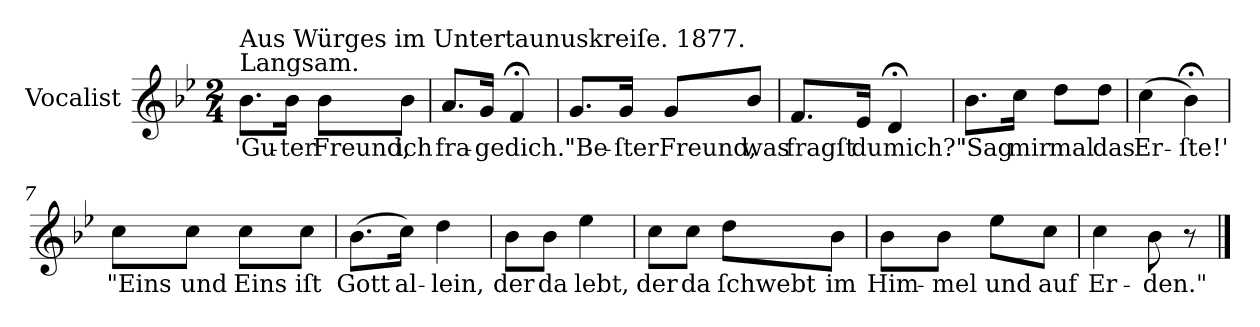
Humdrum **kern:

**kern	**text
*part1	*part1
*staff1	*staff1
*I"Vocalist	*
*k[b-e-]	*
*B-:	*
*M2/4	*
=1	=1
!LO:TX:a:t=Langsam.	!
!LO:TX:a:t=Aus Würges im Untertaunuskreiſe. 1877.	!
8.b-L	'Gu-
16b-Jk	-ter
8b-L	Freund,
8b-J	ich
=2	=2
8.aL	fra-
16gJk	-ge
4f;<	dich.'
=3	=3
8.gL	"Be-
16gJk	-ſter
8gL	Freund,
8b-/J	was
=4	=4
8.fL	fragſt
16e-Jk	du
4d;<	mich?"
=5	=5
8.b-L	'Sag
16ccJk	mir
8ddL	mal
8ddJ	das
=6	=6
(4cc	Er-
4b-;<)	-ſte!'
=7	=7
8ccL	"Eins
8ccJ	und
8ccL	Eins
8ccJ	iſt
=8	=8
(8.b-L	Gott
16ccJk)	al-
4dd	-lein,
=9	=9
8b-L	der
8b-J	da
4ee-	lebt,
=10	=10
8ccL	der
8ccJ	da
8ddL	ſchwebt
8b-J	im
=11	=11
8b-L	Him-
8b-J	-mel
8ee-L	und
8ccJ	auf
=12	=12
4cc	Er-
8b-	-den."
8r	.
==	==
*-	*-
